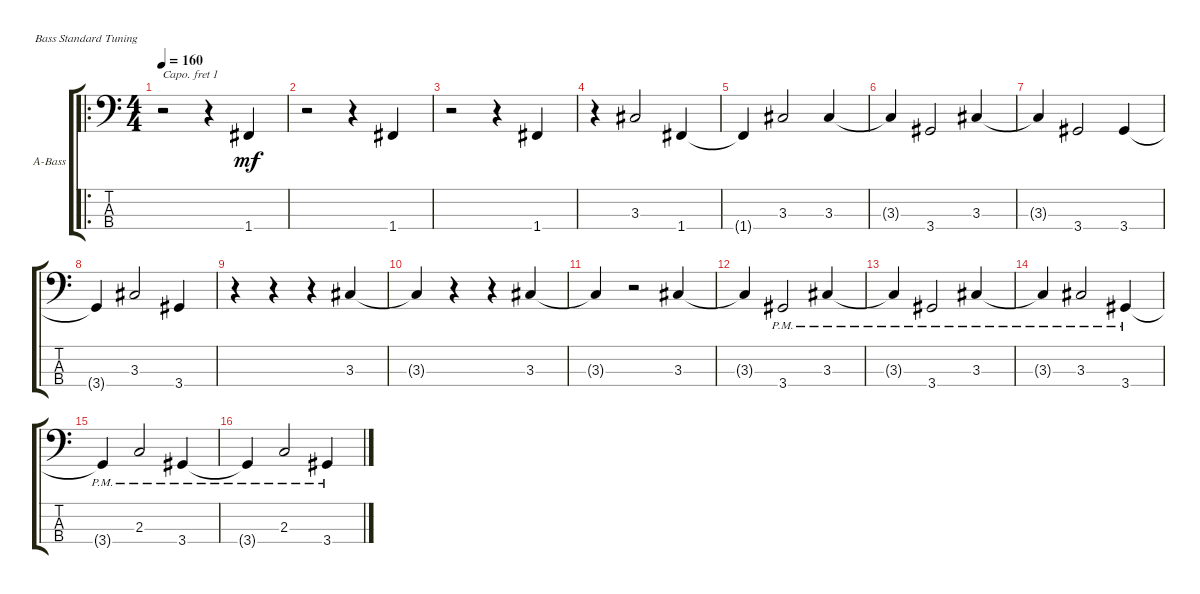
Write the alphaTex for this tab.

\defaultSystemsLayout 4
\bracketExtendMode groupsimilarinstruments
\firstSystemTrackNameOrientation horizontal
\otherSystemsTrackNameOrientation horizontal
\track ("Acoustic Bass" "A-Bass") {instrument acousticbass}
\staff {score tabs}
\capo 1
\tuning (G2 D2 A1 E1)
\ro
\ts (4 4)
\tempo 160
\clef f4
\scale
0.509881
\ks c
r.2{dy mf instrument acousticbass} r.4 1.4.4 |
\scale
0.245059 r.2 r.4 1.4.4 |
\scale
0.245059 r.2 r.4 1.4.4 |
\scale
0.333333 r.4 3.3.2 1.4.4 |
\scale
0.333333 1.4{t}.4 3.3.2 3.3.4 |
\scale
0.333333 3.3{t}.4 3.4.2 3.3.4 |
\scale
0.333333 3.3{t}.4 3.4.2 3.4.4 |
\scale
0.333333 3.4{t}.4 3.3.2 3.4.4 |
\scale
0.333333 r.4 r.4 r.4 3.3.4 |
\scale
0.333333 3.3{t}.4 r.4 r.4 3.3.4 |
\scale
0.333333 3.3{t}.4 r.2 3.3.4 |
\scale
0.333333 3.3{t}.4 3.4{pm}.2 3.3{pm}.4 |
\scale
0.333333 3.3{pm t}.4 3.4{pm}.2 3.3{pm}.4 |
\scale
0.333333 3.3{pm t}.4 3.3{pm}.2 3.4{pm}.4 |
\scale
0.333333 3.4{pm t}.4 2.3{pm}.2 3.4{pm}.4 |
3.4{pm t}.4 2.3{pm}.2 3.4{pm}.4
